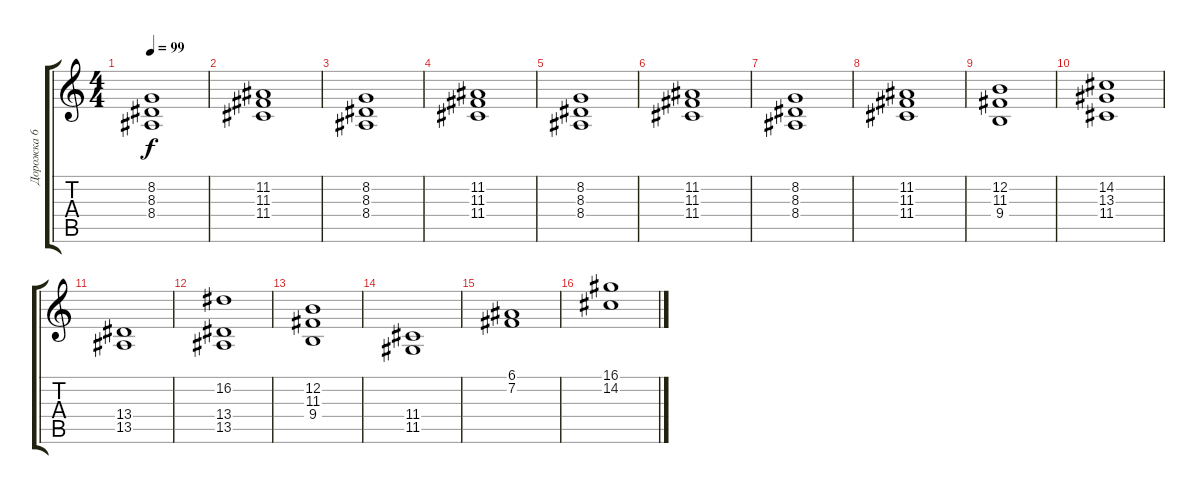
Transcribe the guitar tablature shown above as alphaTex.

\track ("Дорожка 6" "Дорожка 6") {instrument synthstrings1}
\staff {score tabs}
\tuning (E4 B3 G3 D3 A2 E2) {hide}
\ts (4 4)
\tempo 99
\clef g2
\ks c
(8.2 8.3 8.4).1{dy f} |
(11.2 11.3 11.4).1 |
(8.2 8.3 8.4).1 |
(11.2 11.3 11.4).1 |
(8.2 8.3 8.4).1 |
(11.2 11.3 11.4).1 |
(8.2 8.3 8.4).1 |
(11.2 11.3 11.4).1 |
(12.2 11.3 9.4).1 |
(14.2 13.3 11.4).1 |
(13.4 13.5).1 |
(16.2 13.4 13.5).1 |
(12.2 11.3 9.4).1 |
(11.4 11.5).1 |
(6.1 7.2).1 |
(16.1 14.2).1
